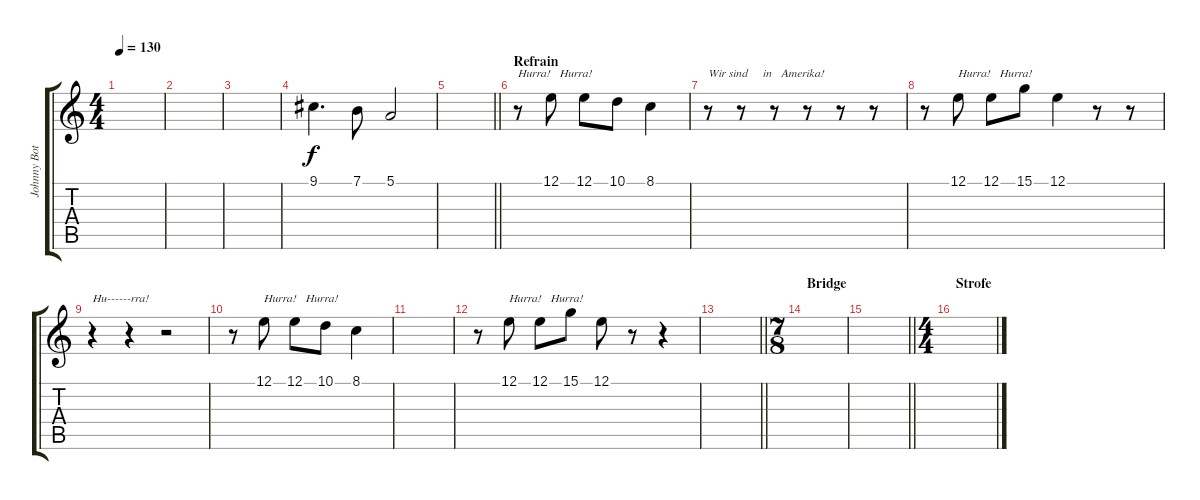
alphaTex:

\track ("Johnny Bottrop + Zip Schlitzer" "Johnny Bot") {instrument tenorsax}
\staff {score tabs}
\tuning (E4 B3 G3 D3 A2 E2) {hide}
\ts (4 4)
\tempo 130
\clef g2
\ks c
|
|
|
9.1.4{d} 7.1.8 5.1.2 |
\barLineRight lightlight
|
\section ("" "Refrain")
r.8{txt "Hurra!   Hurra!"} 12.1.8 12.1.8 10.1.8 8.1.4 |
r.8{txt "Wir sind     in   Amerika!"} r.8 r.8 r.8 r.8 r.8 |
r.8 12.1.8{txt "Hurra!   Hurra!"} 12.1.8 15.1.8 12.1.4 r.8 r.8 |
r.4{txt "Hu------rra!"} r.4 r.2 |
r.8 12.1.8{txt "Hurra!   Hurra!"} 12.1.8 10.1.8 8.1.4 |
|
r.8 12.1.8{txt "Hurra!   Hurra!"} 12.1.8 15.1.8 12.1.8 r.8 r.4 |
\barLineRight lightlight
|
\ts (7 8)
\section ("" "Bridge")
|
\barLineRight lightlight
|
\ts (4 4)
\section ("" "Strofe")
